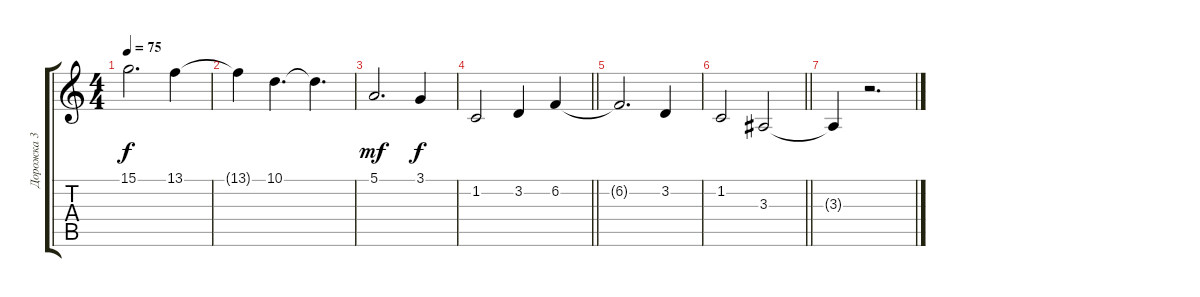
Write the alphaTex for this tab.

\track ("Дорожка 3" "Дорожка 3") {instrument flute}
\staff {score tabs}
\tuning (E4 B3 G3 D3 A2 E2) {hide}
\ts (4 4)
\tempo 75
\clef g2
\ks c
15.1{t}.2{d dy f} 13.1.4 |
13.1{t}.4 10.1.4{d} 10.1{t}.4{d} |
5.1.2{d dy mf} 3.1.4{dy f} |
\barLineRight lightlight
1.2.2 3.2.4 6.2.4 |
6.2{t}.2{d} 3.2.4 |
\barLineRight lightlight
1.2.2 3.3.2 |
3.3{t}.4 r.2{d}
